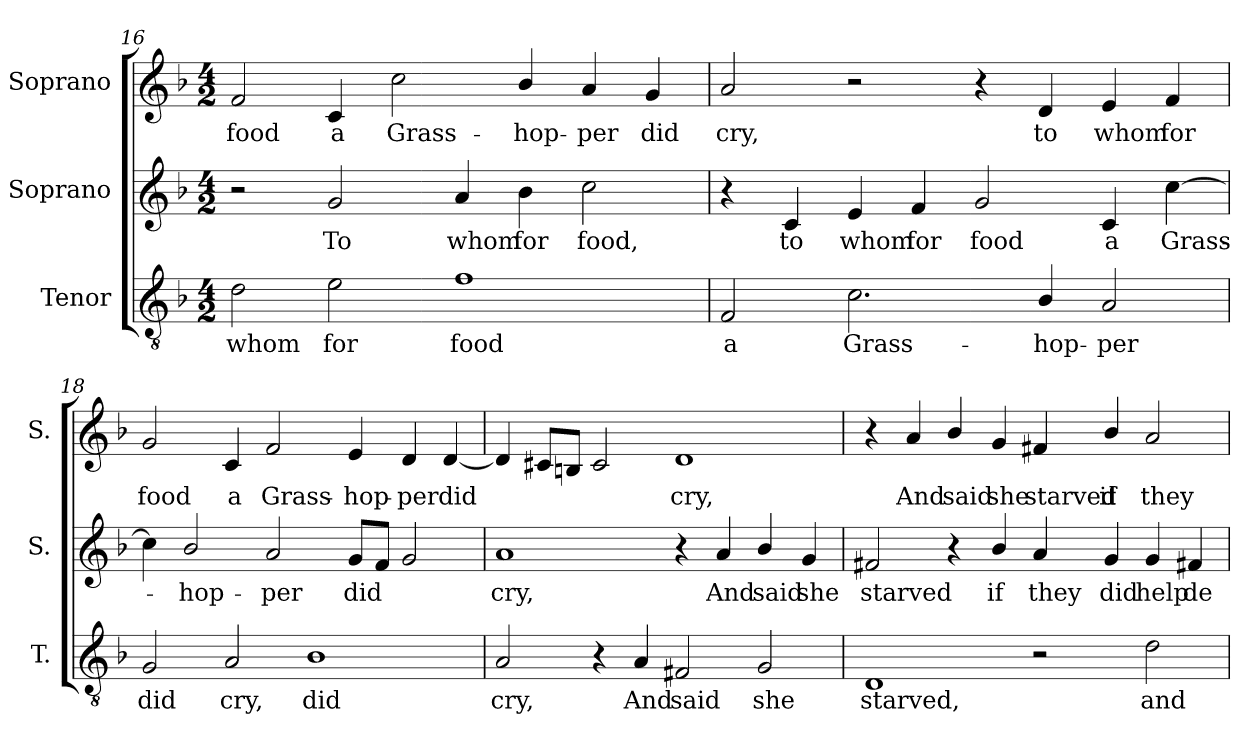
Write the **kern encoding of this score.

**kern	**text	**kern	**text	**kern	**text
*part3	*part3	*part2	*part2	*part1	*part1
*staff3	*staff3	*staff2	*staff2	*staff1	*staff1
*I"Tenor	*	*I"Soprano	*	*I"Soprano	*
*I'T.	*	*I'S.	*	*I'S.	*
!!LO:PB:g=z
*clefGv2	*	*clefG2	*	*clefG2	*
*ITrd7c12	*	*	*	*	*
*k[b-]	*	*k[b-]	*	*k[b-]	*
*F:	*	*F:	*	*F:	*
*M4/2	*	*M4/2	*	*M4/2	*
=16	=16	=16	=16	=16	=16
!	!LO:LY:b:color=#000000	!	!	!	!
!	!	!	!	!	!LO:LY:b:color=#000000
2Di\	whom	2r	.	2fi/	food
!	!LO:LY:b:color=#000000	!	!	!	!
!	!	!	!LO:LY:b:color=#000000	!	!
!	!	!	!	!	!LO:LY:b:color=#000000
2Ei\	for	2gi/	To	4ci/	a
!	!	!	!	!	!LO:LY:b:color=#000000
.	.	.	.	2cci\	Grass-
!	!LO:LY:b:color=#000000	!	!	!	!
!	!	!	!LO:LY:b:color=#000000	!	!
1Fi	food	4ai/	whom	.	.
!	!	!	!LO:LY:b:color=#000000	!	!
!	!	!	!	!	!LO:LY:b:color=#000000
.	.	4b-i\	for	4b-i/	-hop-
!	!	!	!LO:LY:b:color=#000000	!	!
!	!	!	!	!	!LO:LY:b:color=#000000
.	.	2cci\	food,	4ai/	-per
!	!	!	!	!	!LO:LY:b:color=#000000
.	.	.	.	4gi/	did
=17	=17	=17	=17	=17	=17
!	!LO:LY:b:color=#000000	!	!	!	!
!	!	!	!	!	!LO:LY:b:color=#000000
2FFi/	a	4r	.	2ai/	cry,
!	!	!	!LO:LY:b:color=#000000	!	!
.	.	4ci/	to	.	.
!	!LO:LY:b:color=#000000	!	!	!	!
!	!	!	!LO:LY:b:color=#000000	!	!
2.Ci\	Grass-	4ei/	whom	2r	.
!	!	!	!LO:LY:b:color=#000000	!	!
.	.	4fi/	for	.	.
!	!	!	!LO:LY:b:color=#000000	!	!
.	.	2gi/	food	4r	.
!	!LO:LY:b:color=#000000	!	!	!	!
!	!	!	!	!	!LO:LY:b:color=#000000
4BB-i/	-hop-	.	.	4di/	to
!	!LO:LY:b:color=#000000	!	!	!	!
!	!	!	!LO:LY:b:color=#000000	!	!
!	!	!	!	!	!LO:LY:b:color=#000000
2AAi/	-per	4ci/	a	4ei/	whom
!	!	!	!LO:LY:b:color=#000000	!	!
!	!	!	!	!	!LO:LY:b:color=#000000
.	.	[4cci\	Grass-	4fi/	for
=18	=18	=18	=18	=18	=18
!	!LO:LY:b:color=#000000	!	!	!	!
!	!	!	!	!	!LO:LY:b:color=#000000
2GGi/	did	4cci\]	.	2gi/	food
!	!	!	!LO:LY:b:color=#000000	!	!
.	.	2b-i/	-hop-	.	.
!	!LO:LY:b:color=#000000	!	!	!	!
!	!	!	!	!	!LO:LY:b:color=#000000
2AAi/	cry,	.	.	4ci/	a
!	!	!	!LO:LY:b:color=#000000	!	!
!	!	!	!	!	!LO:LY:b:color=#000000
.	.	2ai/	-per	2fi/	Grass-
!	!LO:LY:b:color=#000000	!	!	!	!
1BB-i	did	.	.	.	.
!	!	!	!LO:LY:b:color=#000000	!	!
!	!	!	!	!	!LO:LY:b:color=#000000
.	.	8gi/L	did	4ei/	-hop-
.	.	8fi/J	.	.	.
!	!	!	!	!	!LO:LY:b:color=#000000
.	.	2gi/	.	4di/	-per
!	!	!	!	!	!LO:LY:b:color=#000000
.	.	.	.	[4di/	did
!!LO:LB:g=z
=19	=19	=19	=19	=19	=19
!	!LO:LY:b:color=#000000	!	!	!	!
!	!	!	!LO:LY:b:color=#000000	!	!
2AAi/	cry,	1ai	cry,	4di/]	.
.	.	.	.	8c#Xi/L	.
.	.	.	.	8Bni/J	.
4r	.	.	.	2c#i/	.
!	!LO:LY:b:color=#000000	!	!	!	!
4AAi/	And	.	.	.	.
!	!LO:LY:b:color=#000000	!	!	!	!
!	!	!	!	!	!LO:LY:b:color=#000000
2FF#Xi/	said	4r	.	1di	cry,
!	!	!	!LO:LY:b:color=#000000	!	!
.	.	4ai/	And	.	.
!	!LO:LY:b:color=#000000	!	!	!	!
!	!	!	!LO:LY:b:color=#000000	!	!
2GGi/	she	4b-i/	said	.	.
!	!	!	!LO:LY:b:color=#000000	!	!
.	.	4gi/	she	.	.
=20	=20	=20	=20	=20	=20
!	!LO:LY:b:color=#000000	!	!	!	!
!	!	!	!LO:LY:b:color=#000000	!	!
1DDi	starved,	2f#Xi/	starved	4r	.
!	!	!	!	!	!LO:LY:b:color=#000000
.	.	.	.	4ai/	And
!	!	!	!	!	!LO:LY:b:color=#000000
.	.	4r	.	4b-i/	said
!	!	!	!LO:LY:b:color=#000000	!	!
!	!	!	!	!	!LO:LY:b:color=#000000
.	.	4b-i/	if	4gi/	she
!	!	!	!LO:LY:b:color=#000000	!	!
!	!	!	!	!	!LO:LY:b:color=#000000
2r	.	4ai/	they	4f#Xi/	starved
!	!	!	!LO:LY:b:color=#000000	!	!
!	!	!	!	!	!LO:LY:b:color=#000000
.	.	4gi/	did	4b-i/	if
!	!LO:LY:b:color=#000000	!	!	!	!
!	!	!	!LO:LY:b:color=#000000	!	!
!	!	!	!	!	!LO:LY:b:color=#000000
2Di\	and	4gi/	help	2ai/	they
!	!	!	!LO:LY:b:color=#000000	!	!
.	.	4f#Xi/	de-	.	.
=	=	=	=	=	=
*-	*-	*-	*-	*-	*-
